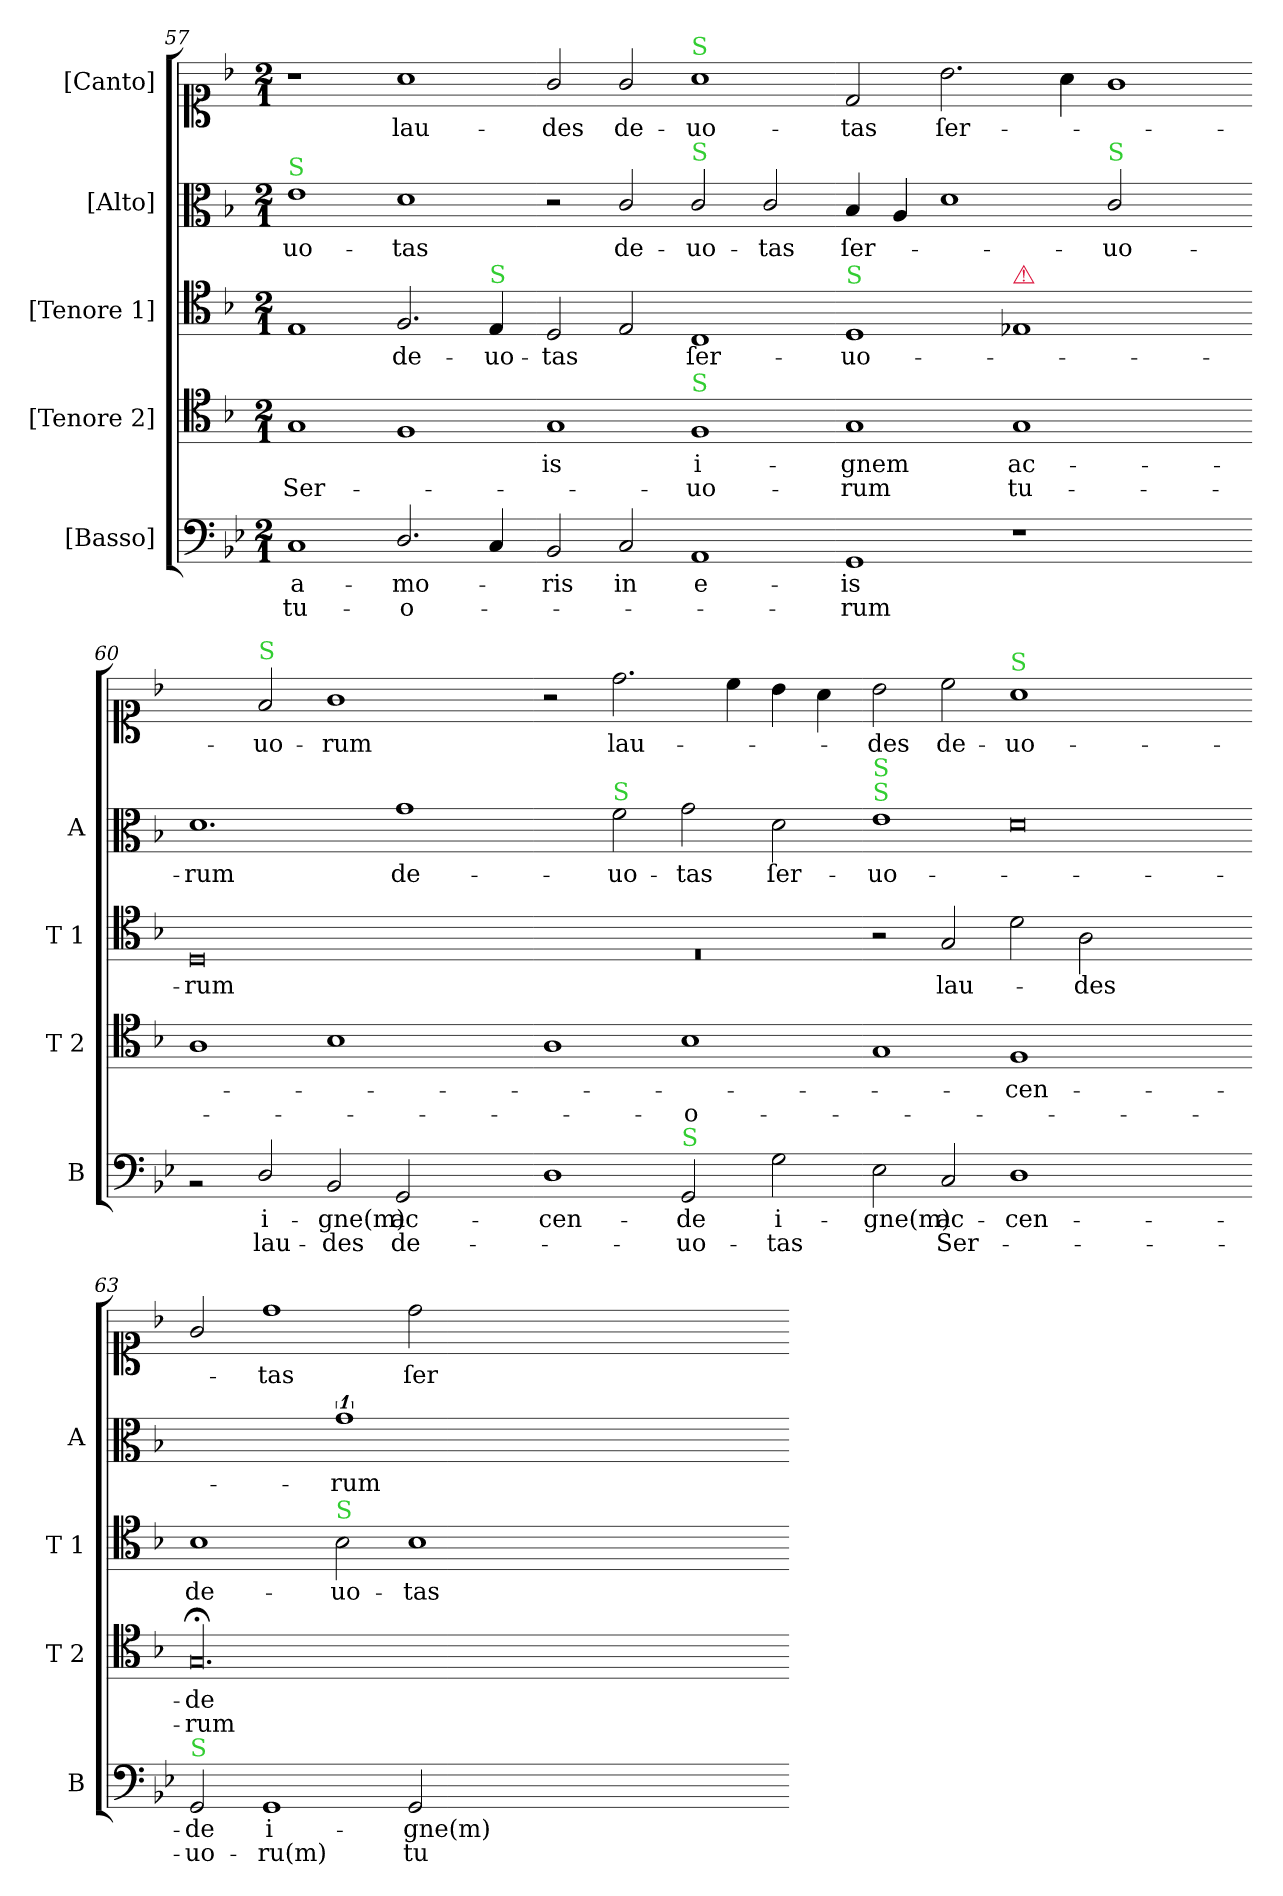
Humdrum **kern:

**kern	**text	**text	**kern	**text	**text	**kern	**text	**kern	**text	**kern	**text
*part5	*part5	*part5	*part4	*part4	*part4	*part3	*part3	*part2	*part2	*part1	*part1
*staff5	*staff5	*staff5	*staff4	*staff4	*staff4	*staff3	*staff3	*staff2	*staff2	*staff1	*staff1
*I"[Basso]	*	*	*I"[Tenore 2]	*	*	*I"[Tenore 1]	*	*I"[Alto]	*	*I"[Canto]	*
*I'B	*	*	*I'T 2	*	*	*I'T 1	*	*I'A	*	*	*
*clefF4	*	*	*clefC4	*	*	*clefC4	*	*clefC3	*	*clefC1	*
*k[b-e-]	*	*	*k[b-]	*	*	*k[b-]	*	*k[b-]	*	*k[b-]	*
*M2/1	*	*	*M2/1	*	*	*M2/1	*	*M2/1	*	*M2/1	*
=57	=57	=57	=57	=57	=57	=57	=57	=57	=57	=57	=57
!	!	!	!	!	!	!	!	!LO:TX:a:color=limegreen:t=S	!	!	!
!	!LO:LY:i	!	!	!	!	!	!	!	!	!	!
1C	a-	tu-	1G	.	Ser-	1E	.	1e	-uo-	1r	.
!	!LO:LY:i	!	!	!	!	!	!	!	!	!	!
2.D/	-mo-	-o-	1F	.	.	2.F/	de-	1d	-tas	1a	lau-
!	!	!	!	!	!	!LO:TX:a:color=limegreen:t=S	!	!	!	!	!
4C/	.	.	.	.	.	4E/	-uo-	.	.	.	.
=58-	=58-	=58-	=58-	=58-	=58-	=58-	=58-	=58-	=58-	=58-	=58-
!	!LO:LY:i	!	!	!	!	!	!	!	!	!	!
2BB-/	-ris	.	1G	-is	.	2D/	-tas	2r	.	2g/	-des
!	!LO:LY:i	!	!	!	!	!	!	!	!	!	!
2C/	in	.	.	.	.	2E/	.	2c/	de-	2g/	de-
!	!	!	!	!	!	!	!	!	!	!LO:TX:a:color=limegreen:t=S	!
!	!	!	!	!	!	!	!	!LO:TX:a:color=limegreen:t=S	!	!	!
!	!	!	!LO:TX:a:color=limegreen:t=S	!	!	!	!	!	!	!	!
!	!LO:LY:i	!	!	!	!	!	!	!	!	!	!
1AA	e-	.	1F	i-	-uo-	1C	ſer-	2c/	-uo-	1a	-uo-
.	.	.	.	.	.	.	.	2c/	-tas	.	.
=59-	=59-	=59-	=59-	=59-	=59-	=59-	=59-	=59-	=59-	=59-	=59-
!	!	!	!	!	!	!LO:TX:a:color=limegreen:t=S	!	!	!	!	!
!	!LO:LY:i	!	!	!	!	!	!	!	!	!	!
1GG	-is	-rum	1G	-gnem	-rum	1D	-uo-	4B-/	ſer-	2d/	-tas
.	.	.	.	.	.	.	.	4A/	.	.	.
.	.	.	.	.	.	.	.	1d	.	2.b-\	ſer-
!	!	!	!	!	!	!LO:TX:a:color=crimson:t=⚠	!	!	!	!	!
1r	.	.	1G	ac-	tu-	1E-X	.	.	.	.	.
.	.	.	.	.	.	.	.	.	.	4a\	.
!	!	!	!	!	!	!	!	!LO:TX:a:color=limegreen:t=S	!	!	!
.	.	.	.	.	.	.	.	2c/	-uo-	1g/	.
2ryy	.	.	2ryy	.	.	2ryy	.	2ryy	.	.	.
=60-	=60-	=60-	=60-	=60-	=60-	=60-	=60-	=60-	=60-	=60-	=60-
2rBB	.	.	1A	.	.	0D	-rum	1.d	-rum	2ryy	.
!	!	!	!	!	!	!	!	!	!	!LO:TX:a:color=limegreen:t=S	!
2D/	i-	lau-	.	.	.	.	.	.	.	2f/	-uo-
2BB-/	gne(m)	-des	1B-	.	.	.	.	.	.	1g	-rum
2GG/	ac-	de-	.	.	.	.	.	1g\	de-	.	.
2ryy	.	.	2ryy	.	.	2ryy	.	.	.	2ryy	.
=61-	=61-	=61-	=61-	=61-	=61-	=61-	=61-	=61-	=61-	=61-	=61-
1D	-cen-	.	1A	.	.	0rF	.	2ryy	.	2r	.
!	!	!	!	!	!	!	!	!LO:TX:a:color=limegreen:t=S	!	!	!
!	!	!	!	!	!	!	!	!	!	!	!LO:LY:i
.	.	.	.	.	.	.	.	2f\	-uo-	2.dd\	lau-
!LO:TX:a:color=limegreen:t=S	!	!	!	!	!	!	!	!	!	!	!
2GG/	-de	-uo-	1B-	.	-o-	.	.	2g\	-tas	.	.
.	.	.	.	.	.	.	.	.	.	4cc\	.
!	!LO:LY:i	!	!	!	!	!	!	!	!	!	!
2G\	i-	-tas	.	.	.	.	.	2d\	ſer-	4b-\	.
.	.	.	.	.	.	.	.	.	.	4a\	.
=62-	=62-	=62-	=62-	=62-	=62-	=62-	=62-	=62-	=62-	=62-	=62-
!	!	!	!	!	!	!	!	!LO:TX:a:color=limegreen:t=S	!	!	!
!	!	!	!	!	!	!	!	!LO:TX:a:color=limegreen:t=S	!	!	!
!	!LO:LY:i	!	!	!	!	!	!	!	!	!	!LO:LY:i
2E-\	-gne(m)	.	1G	.	.	2r	.	1e	-uo-	2b-\	-des
!	!LO:LY:i	!	!	!	!	!	!	!	!	!	!LO:LY:i
2C/	ac-	Ser-	.	.	.	2G/	lau-	.	.	2cc\	de-
!	!	!	!	!	!	!	!	!	!	!LO:TX:a:color=limegreen:t=S	!
!	!LO:LY:i	!	!	!	!	!	!	!	!	!	!LO:LY:i
1D	-cen-	.	1F	-cen-	.	2d\	.	0d	.	1a	-uo-
.	.	.	.	.	.	2A\	-des	.	.	.	.
1ryy	.	.	1ryy	.	.	1ryy	.	.	.	1ryy	.
=63-	=63-	=63-	=63-	=63-	=63-	=63-	=63-	=63-	=63-	=63-	=63-
!LO:TX:a:color=limegreen:t=S	!	!	!	!	!	!	!	!	!	!	!
!	!LO:LY:i	!	!	!	!	!	!	!	!	!	!
2GG/	-de	-uo-	00.G;<;	-de	-rum	1B-	de-	1ryy	.	2g/	.
!	!LO:LY:i	!	!	!	!	!	!	!	!	!	!LO:LY:i
1GG	i-	-ru(m)	.	.	.	.	.	.	.	1dd	-tas
!	!	!	!	!	!	!LO:TX:a:color=limegreen:t=S	!	!	!	!	!
.	.	.	.	.	.	2B-\	-uo-	1%5g	-rum	.	.
!	!LO:LY:i	!	!	!	!	!	!	!	!	!	!LO:LY:i
2GG/	-gne(m)	tu-	.	.	.	1B-\	-tas	.	.	2dd\	ſer-
00ryy	.	.	.	.	.	.	.	.	.	00ryy	.
.	.	.	.	.	.	2%7ryy	.	.	.	.	.
=-	=-	=-	=-	=-	=-	=-	=-	=-	=-	=-	=-
*-	*-	*-	*-	*-	*-	*-	*-	*-	*-	*-	*-
